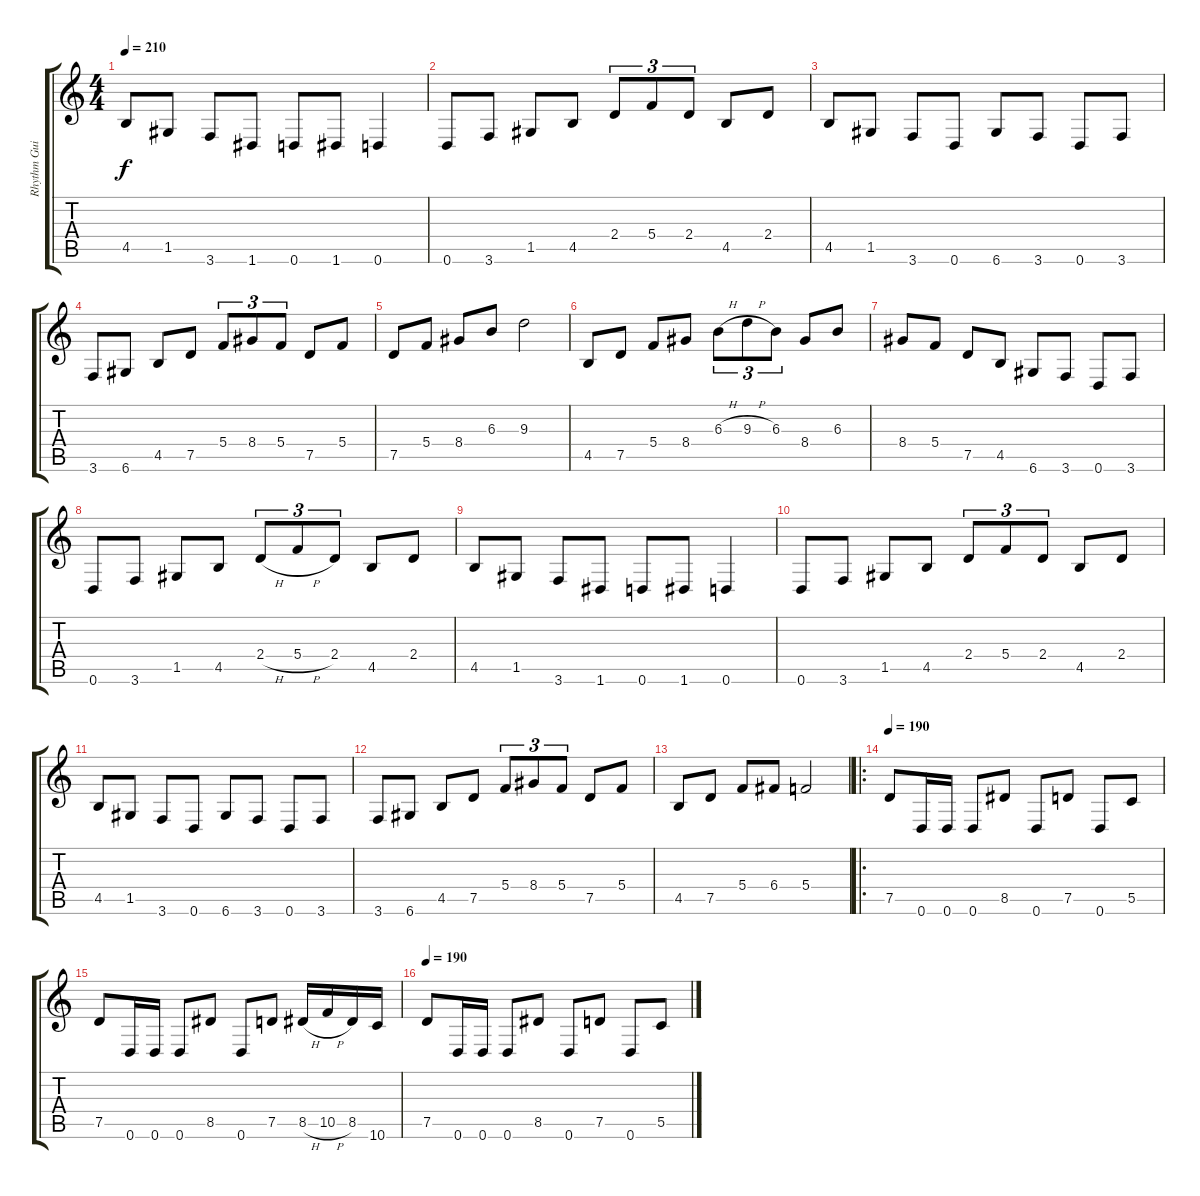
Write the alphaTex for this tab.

\track ("Rhythm Guitar 2" "Rhythm Gui") {instrument distortionguitar}
\staff {score tabs}
\tuning (D4 A3 F3 C3 G2 D2) {hide}
\ts (4 4)
\tempo 210
\clef g2
\ks c
4.5.8{dy f} 1.5.8 3.6.8 1.6.8 0.6.8 1.6.8 0.6.4 |
0.6.8 3.6.8 1.5.8 4.5.8 2.4.8{tu (3 2)} 5.4.8{tu (3 2)} 2.4.8{tu (3 2)} 4.5.8 2.4.8 |
4.5.8 1.5.8 3.6.8 0.6.8 6.6.8 3.6.8 0.6.8 3.6.8 |
3.6.8 6.6.8 4.5.8 7.5.8 5.4.8{tu (3 2)} 8.4.8{tu (3 2)} 5.4.8{tu (3 2)} 7.5.8 5.4.8 |
7.5.8 5.4.8 8.4.8 6.3.8 9.3.2 |
4.5.8 7.5.8 5.4.8 8.4.8 6.3{h}.8{tu (3 2)} 9.3{h}.8{tu (3 2)} 6.3.8{tu (3 2)} 8.4.8 6.3.8 |
8.4.8 5.4.8 7.5.8 4.5.8 6.6.8 3.6.8 0.6.8 3.6.8 |
0.6.8 3.6.8 1.5.8 4.5.8 2.4{h}.8{tu (3 2)} 5.4{h}.8{tu (3 2)} 2.4.8{tu (3 2)} 4.5.8 2.4.8 |
4.5.8 1.5.8 3.6.8 1.6.8 0.6.8 1.6.8 0.6.4 |
0.6.8 3.6.8 1.5.8 4.5.8 2.4.8{tu (3 2)} 5.4.8{tu (3 2)} 2.4.8{tu (3 2)} 4.5.8 2.4.8 |
4.5.8 1.5.8 3.6.8 0.6.8 6.6.8 3.6.8 0.6.8 3.6.8 |
3.6.8 6.6.8 4.5.8 7.5.8 5.4.8{tu (3 2)} 8.4.8{tu (3 2)} 5.4.8{tu (3 2)} 7.5.8 5.4.8 |
4.5.8 7.5.8 5.4.8 6.4.8 5.4.2 |
\ro
\tempo 190
7.5.8 0.6.16 0.6.16 0.6.8 8.5.8 0.6.8 7.5.8 0.6.8 5.5.8 |
7.5.8 0.6.16 0.6.16 0.6.8 8.5.8 0.6.8 7.5.8 8.5{h}.16 10.5{h}.16 8.5.16 10.6.16 |
\tempo 190
7.5.8 0.6.16 0.6.16 0.6.8 8.5.8 0.6.8 7.5.8 0.6.8 5.5.8
